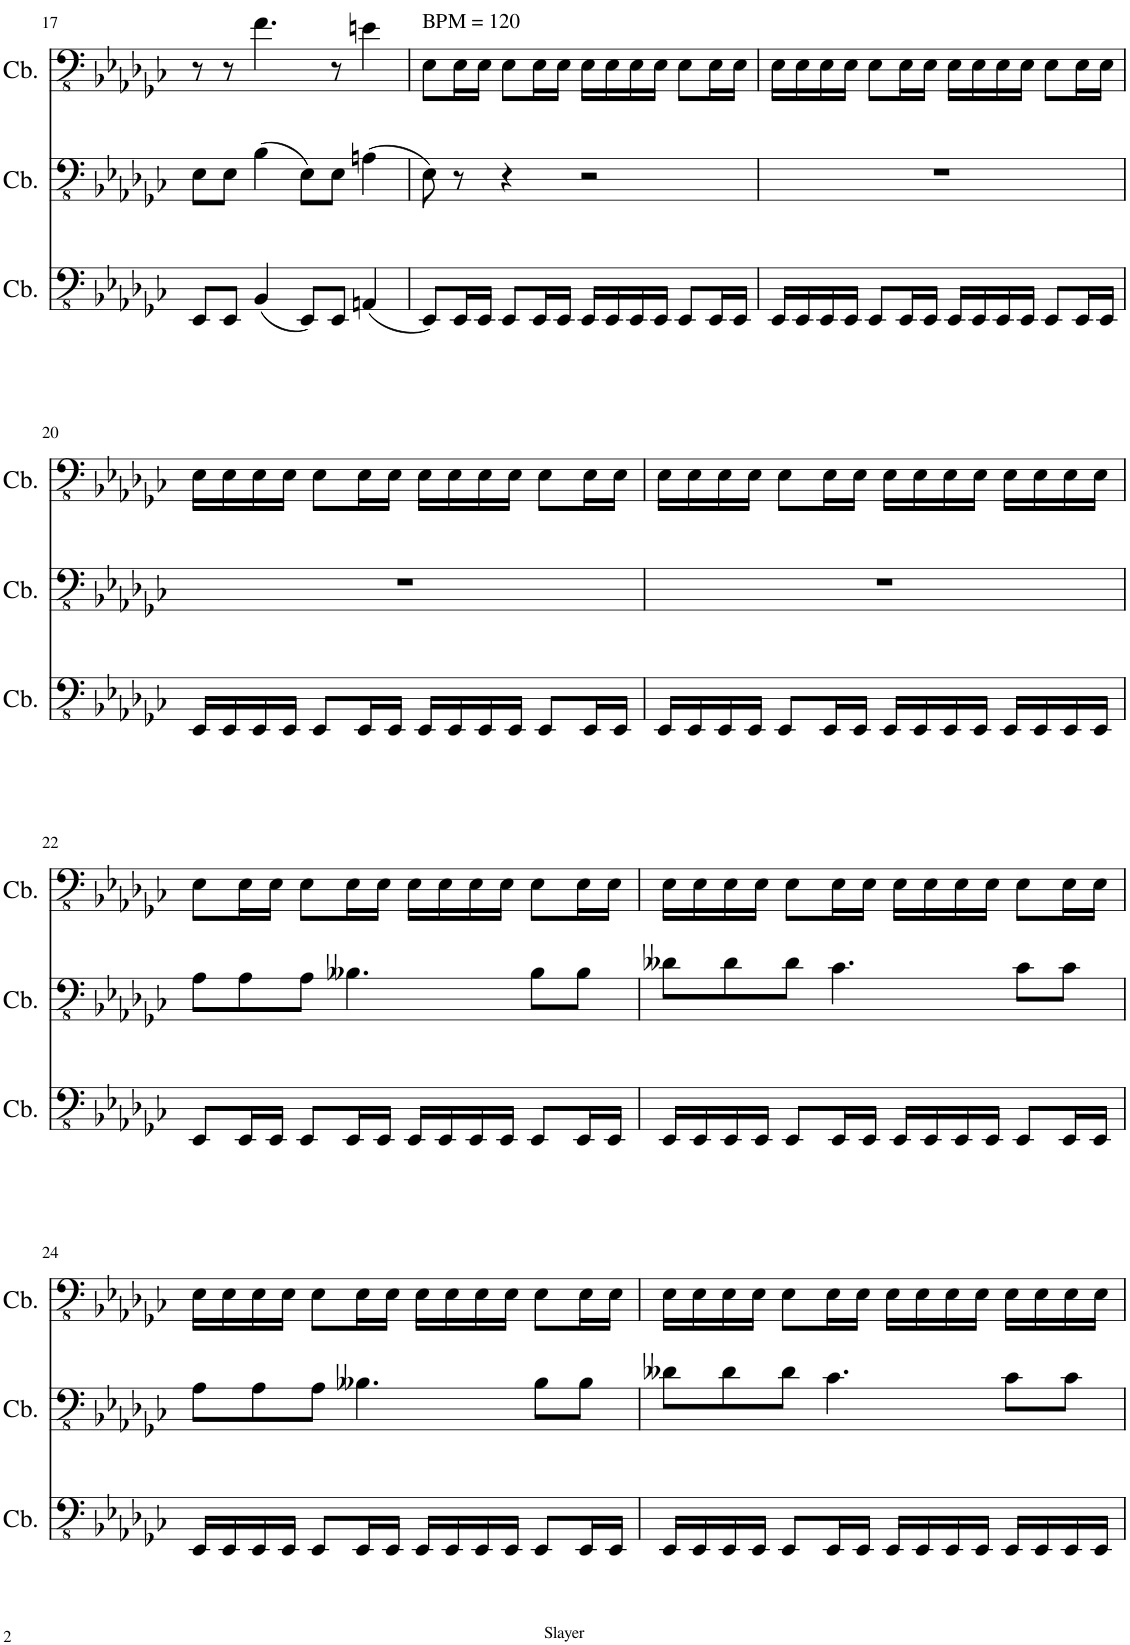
**kern	**kern	**kern
*part3	*part2	*part1
*staff3	*staff2	*staff1
*I"Contrabass	*I"Contrabass	*I"Contrabass
*I'Cb.	*I'Cb.	*I'Cb.
!!LO:PB:g=z
*clefFv4	*clefFv4	*clefFv4
*Trd7c12	*Trd7c12	*Trd7c12
*k[b-e-a-d-g-c-]	*k[b-e-a-d-g-c-]	*k[b-e-a-d-g-c-]
*M4/4	*M4/4	*M4/4
=17	=17	=17
8EEE-/L	8EE-\L	8r
8EEE-/J	8EE-\J	8r
(4BBB-/	(4BB-\	4.F\
8EEE-/L)	8EE-\L)	.
8EEE-/J	8EE-\J	8r
(4AAAn/	(4AAn\	4En\
=18	=18	=18
!	!	!LO:TX:a:t=BPM = 120
8EEE-/L)	8EE-\)	8EE-\L
16EEE-/L	8r	16EE-\L
16EEE-/JJ	.	16EE-\JJ
8EEE-/L	4r	8EE-\L
16EEE-/L	.	16EE-\L
16EEE-/JJ	.	16EE-\JJ
16EEE-/LL	2r	16EE-\LL
16EEE-/	.	16EE-\
16EEE-/	.	16EE-\
16EEE-/JJ	.	16EE-\JJ
8EEE-/L	.	8EE-\L
16EEE-/L	.	16EE-\L
16EEE-/JJ	.	16EE-\JJ
=19	=19	=19
16EEE-/LL	1r	16EE-\LL
16EEE-/	.	16EE-\
16EEE-/	.	16EE-\
16EEE-/JJ	.	16EE-\JJ
8EEE-/L	.	8EE-\L
16EEE-/L	.	16EE-\L
16EEE-/JJ	.	16EE-\JJ
16EEE-/LL	.	16EE-\LL
16EEE-/	.	16EE-\
16EEE-/	.	16EE-\
16EEE-/JJ	.	16EE-\JJ
8EEE-/L	.	8EE-\L
16EEE-/L	.	16EE-\L
16EEE-/JJ	.	16EE-\JJ
!!LO:LB:g=z
=20	=20	=20
16EEE-/LL	1r	16EE-\LL
16EEE-/	.	16EE-\
16EEE-/	.	16EE-\
16EEE-/JJ	.	16EE-\JJ
8EEE-/L	.	8EE-\L
16EEE-/L	.	16EE-\L
16EEE-/JJ	.	16EE-\JJ
16EEE-/LL	.	16EE-\LL
16EEE-/	.	16EE-\
16EEE-/	.	16EE-\
16EEE-/JJ	.	16EE-\JJ
8EEE-/L	.	8EE-\L
16EEE-/L	.	16EE-\L
16EEE-/JJ	.	16EE-\JJ
=21	=21	=21
16EEE-/LL	1r	16EE-\LL
16EEE-/	.	16EE-\
16EEE-/	.	16EE-\
16EEE-/JJ	.	16EE-\JJ
8EEE-/L	.	8EE-\L
16EEE-/L	.	16EE-\L
16EEE-/JJ	.	16EE-\JJ
16EEE-/LL	.	16EE-\LL
16EEE-/	.	16EE-\
16EEE-/	.	16EE-\
16EEE-/JJ	.	16EE-\JJ
16EEE-/LL	.	16EE-\LL
16EEE-/	.	16EE-\
16EEE-/	.	16EE-\
16EEE-/JJ	.	16EE-\JJ
!!LO:LB:g=z
=22	=22	=22
8EEE-/L	8AA-\L	8EE-\L
16EEE-/L	8AA-\	16EE-\L
16EEE-/JJ	.	16EE-\JJ
8EEE-/L	8AA-\J	8EE-\L
16EEE-/L	4.BB--X\	16EE-\L
16EEE-/JJ	.	16EE-\JJ
16EEE-/LL	.	16EE-\LL
16EEE-/	.	16EE-\
16EEE-/	.	16EE-\
16EEE-/JJ	.	16EE-\JJ
8EEE-/L	8BB--\L	8EE-\L
16EEE-/L	8BB--\J	16EE-\L
16EEE-/JJ	.	16EE-\JJ
=23	=23	=23
16EEE-/LL	8D--X\L	16EE-\LL
16EEE-/	.	16EE-\
16EEE-/	8D--\	16EE-\
16EEE-/JJ	.	16EE-\JJ
8EEE-/L	8D--\J	8EE-\L
16EEE-/L	4.C-\	16EE-\L
16EEE-/JJ	.	16EE-\JJ
16EEE-/LL	.	16EE-\LL
16EEE-/	.	16EE-\
16EEE-/	.	16EE-\
16EEE-/JJ	.	16EE-\JJ
8EEE-/L	8C-\L	8EE-\L
16EEE-/L	8C-\J	16EE-\L
16EEE-/JJ	.	16EE-\JJ
!!LO:LB:g=z
=24	=24	=24
16EEE-/LL	8AA-\L	16EE-\LL
16EEE-/	.	16EE-\
16EEE-/	8AA-\	16EE-\
16EEE-/JJ	.	16EE-\JJ
8EEE-/L	8AA-\J	8EE-\L
16EEE-/L	4.BB--X\	16EE-\L
16EEE-/JJ	.	16EE-\JJ
16EEE-/LL	.	16EE-\LL
16EEE-/	.	16EE-\
16EEE-/	.	16EE-\
16EEE-/JJ	.	16EE-\JJ
8EEE-/L	8BB--\L	8EE-\L
16EEE-/L	8BB--\J	16EE-\L
16EEE-/JJ	.	16EE-\JJ
=25	=25	=25
16EEE-/LL	8D--X\L	16EE-\LL
16EEE-/	.	16EE-\
16EEE-/	8D--\	16EE-\
16EEE-/JJ	.	16EE-\JJ
8EEE-/L	8D--\J	8EE-\L
16EEE-/L	4.C-\	16EE-\L
16EEE-/JJ	.	16EE-\JJ
16EEE-/LL	.	16EE-\LL
16EEE-/	.	16EE-\
16EEE-/	.	16EE-\
16EEE-/JJ	.	16EE-\JJ
16EEE-/LL	8C-\L	16EE-\LL
16EEE-/	.	16EE-\
16EEE-/	8C-\J	16EE-\
16EEE-/JJ	.	16EE-\JJ
=	=	=
*-	*-	*-
